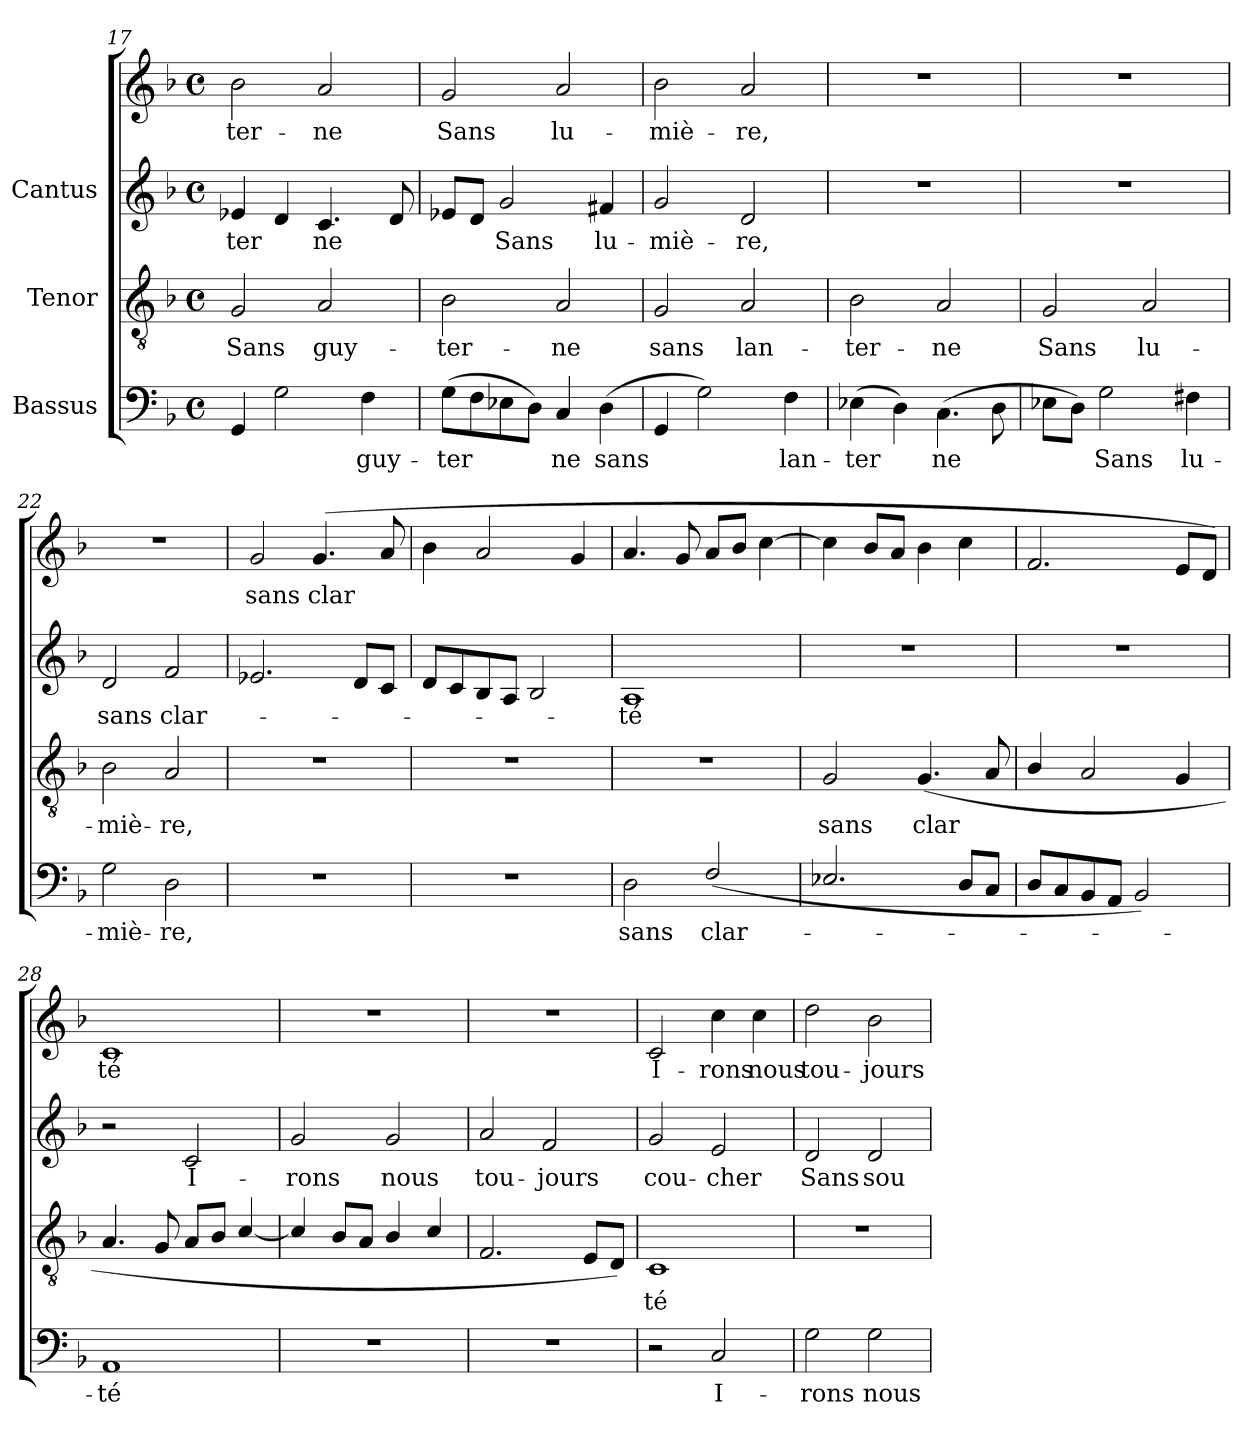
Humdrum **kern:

**kern	**text	**kern	**text	**kern	**text	**kern	**text
*part3	*part3	*part2	*part2	*part1	*part1	*part1	*part1
*staff4	*staff4	*staff3	*staff3	*staff2	*staff2	*staff1	*staff1
*I"Bassus	*	*I"Tenor	*	*I"Cantus	*	*	*
*clefF4	*	*clefGv2	*	*clefG2	*	*clefG2	*
*k[b-]	*	*k[b-]	*	*k[b-]	*	*k[b-]	*
*F:	*	*F:	*	*F:	*	*F:	*
*M4/4	*	*M4/4	*	*M4/4	*	*M4/4	*
*met(c)	*	*met(c)	*	*met(c)	*	*met(c)	*
=17	=17	=17	=17	=17	=17	=17	=17
!	!LO:LY:b:cj	!	!LO:LY:b:cj	!	!LO:LY:b:cj	!	!LO:LY:b:cj
4GG/	.	2G/	Sans	4e-X/	ter-	2b-\	-ter-
!	!LO:LY:b:cj	!	!	!	!LO:LY:b:cj	!	!
2G\	.	.	.	4d/	-	.	.
!	!	!	!LO:LY:b:cj	!	!LO:LY:b:cj	!	!LO:LY:b:cj
.	.	2A/	guy-	4.c/	ne	2a/	-ne
!	!LO:LY:b:cj	!	!	!	!	!	!
4F\	guy-	.	.	.	.	.	.
!	!	!	!	!	!LO:LY:b:cj	!	!
.	.	.	.	8d/	.	.	.
!!LO:PB:g=z
=18	=18	=18	=18	=18	=18	=18	=18
!	!LO:LY:b:cj	!	!LO:LY:b:cj	!	!LO:LY:b:cj	!	!LO:LY:b:cj
(>8G\L	-ter-	2B-\	-ter-	8e-X/L	-	2g/	Sans
!	!LO:LY:b:cj	!	!	!	!LO:LY:b:cj	!	!
8F\	-	.	.	8d/J	.	.	.
!	!LO:LY:b:cj	!	!	!	!LO:LY:b:cj	!	!
8E-X\	.	.	.	2g/	Sans	.	.
!	!LO:LY:b:cj	!	!	!	!	!	!
8D\J)	.	.	.	.	.	.	.
!	!LO:LY:b:cj	!	!LO:LY:b:cj	!	!	!	!LO:LY:b:cj
4C/	ne	2A/	-ne	.	.	2a/	lu-
!	!LO:LY:b:cj	!	!	!	!LO:LY:b:cj	!	!
(>4D\	sans	.	.	4f#X/	lu-	.	.
=19	=19	=19	=19	=19	=19	=19	=19
!	!LO:LY:b:cj	!	!LO:LY:b:cj	!	!LO:LY:b:cj	!	!LO:LY:b:cj
4GG/	.	2G/	sans	2g/	miè-	2b-\	-miè-
!	!LO:LY:b:cj	!	!	!	!	!	!
2G\)	.	.	.	.	.	.	.
!	!	!	!LO:LY:b:cj	!	!LO:LY:b:cj	!	!LO:LY:b:cj
.	.	2A/	lan-	2d/	-re,	2a/	-re,
!	!LO:LY:b:cj	!	!	!	!	!	!
4F\	lan-	.	.	.	.	.	.
=20	=20	=20	=20	=20	=20	=20	=20
!	!LO:LY:b:cj	!	!LO:LY:b:cj	!	!	!	!
(>4E-X\	-ter-	2B-\	-ter-	1r	.	1r	.
!	!LO:LY:b:cj	!	!	!	!	!	!
4D\)	-	.	.	.	.	.	.
!	!LO:LY:b:cj	!	!LO:LY:b:cj	!	!	!	!
(>4.C\	ne	2A/	-ne	.	.	.	.
!	!LO:LY:b:cj	!	!	!	!	!	!
8D\	.	.	.	.	.	.	.
=21	=21	=21	=21	=21	=21	=21	=21
!	!LO:LY:b:cj	!	!LO:LY:b:cj	!	!	!	!
8E-X\L	.	2G/	Sans	1r	.	1r	.
!	!LO:LY:b:cj	!	!	!	!	!	!
8D\J)	.	.	.	.	.	.	.
!	!LO:LY:b:cj	!	!	!	!	!	!
2G\	Sans	.	.	.	.	.	.
!	!	!	!LO:LY:b:cj	!	!	!	!
.	.	2A/	lu-	.	.	.	.
!	!LO:LY:b:cj	!	!	!	!	!	!
4F#X\	lu-	.	.	.	.	.	.
=22	=22	=22	=22	=22	=22	=22	=22
!	!LO:LY:b:cj	!	!LO:LY:b:cj	!	!LO:LY:b:cj	!	!
2G\	-miè-	2B-\	-miè-	2d/	sans	1r	.
!	!LO:LY:b:cj	!	!LO:LY:b:cj	!	!LO:LY:b:cj	!	!
2D\	-re,	2A/	-re,	2f/	clar-	.	.
=23	=23	=23	=23	=23	=23	=23	=23
!	!	!	!	!	!	!	!LO:LY:b:cj
1r	.	1r	.	2.e-X/	.	2g/	-sans
!	!	!	!	!	!	!	!LO:LY:b:cj
.	.	.	.	.	.	(<4.g/	clar-
.	.	.	.	8d/L	.	.	.
!	!	!	!	!	!	!	!LO:LY:b:cj
.	.	.	.	8c/J	.	8a/	--
!!LO:LB:g=z
=24	=24	=24	=24	=24	=24	=24	=24
1r	.	1r	.	8d/L	.	4b-\	.
.	.	.	.	8c/	.	.	.
.	.	.	.	8B-/	.	2a/	.
.	.	.	.	8A/J	.	.	.
.	.	.	.	2B-/	.	.	.
.	.	.	.	.	.	4g/	.
=25	=25	=25	=25	=25	=25	=25	=25
!	!LO:LY:b:cj	!	!	!	!LO:LY:b:cj	!	!
2D\	sans	1r	.	1A	-té	4.a/	.
.	.	.	.	.	.	8g/	.
!	!LO:LY:b:cj	!	!	!	!	!	!
(<2F/	clar-	.	.	.	.	8a/L	.
.	.	.	.	.	.	8b-/J	.
.	.	.	.	.	.	[>4cc\	.
=26	=26	=26	=26	=26	=26	=26	=26
!	!	!	!LO:LY:b:cj	!	!	!	!
2.E-X/	.	2G/	sans	1r	.	4cc\]	.
.	.	.	.	.	.	8b-/L	.
.	.	.	.	.	.	8a/J	.
!	!	!	!LO:LY:b:cj	!	!	!	!
.	.	(<4.G/	clar-	.	.	4b-\	.
8D/L	.	.	.	.	.	4cc\	.
!	!	!	!LO:LY:b:cj	!	!	!	!
8C/J	.	8A/	--	.	.	.	.
=27	=27	=27	=27	=27	=27	=27	=27
8D/L	.	4B-/	.	1r	.	2.f/	.
8C/	.	.	.	.	.	.	.
8BB-/	.	2A/	.	.	.	.	.
8AA/J	.	.	.	.	.	.	.
2BB-/)	.	.	.	.	.	.	.
.	.	4G/	.	.	.	8e/L	.
.	.	.	.	.	.	8d/J)	.
=28	=28	=28	=28	=28	=28	=28	=28
!	!LO:LY:b:cj	!	!	!	!	!	!LO:LY:b:cj
1AA	-té	4.A/	.	2r	.	1c	té
.	.	8G/	.	.	.	.	.
!	!	!	!	!	!LO:LY:b:cj	!	!
.	.	8A/L	.	2c/	I-	.	.
.	.	8B-/J	.	.	.	.	.
.	.	[<4c/	.	.	.	.	.
=29	=29	=29	=29	=29	=29	=29	=29
!	!	!	!	!	!LO:LY:b:cj	!	!
1r	.	4c/]	.	2g/	-rons	1r	.
.	.	8B-/L	.	.	.	.	.
.	.	8A/J	.	.	.	.	.
!	!	!	!	!	!LO:LY:b:cj	!	!
.	.	4B-/	.	2g/	nous	.	.
.	.	4c/	.	.	.	.	.
!!LO:LB:g=z
=30	=30	=30	=30	=30	=30	=30	=30
!	!	!	!	!	!LO:LY:b:cj	!	!
1r	.	2.F/	.	2a/	tou-	1r	.
!	!	!	!	!	!LO:LY:b:cj	!	!
.	.	.	.	2f/	-jours	.	.
.	.	8E/L	.	.	.	.	.
.	.	8D/J)	.	.	.	.	.
=31	=31	=31	=31	=31	=31	=31	=31
!	!	!	!LO:LY:b:cj	!	!LO:LY:b:cj	!	!LO:LY:b:cj
2r	.	1C	-té	2g/	cou-	2c/	I-
!	!LO:LY:b:cj	!	!	!	!LO:LY:b:cj	!	!LO:LY:b:cj
2C/	I-	.	.	2e/	-cher	4cc\	-rons
!	!	!	!	!	!	!	!LO:LY:b:cj
.	.	.	.	.	.	4cc\	nous
=32	=32	=32	=32	=32	=32	=32	=32
!	!LO:LY:b:cj	!	!	!	!LO:LY:b:cj	!	!LO:LY:b:cj
2G\	-rons	1r	.	2d/	Sans	2dd\	tou-
!	!LO:LY:b:cj	!	!	!	!LO:LY:b:cj	!	!LO:LY:b:cj
2G\	nous	.	.	2d/	sou-	2b-\	-jours
=	=	=	=	=	=	=	=
*-	*-	*-	*-	*-	*-	*-	*-
